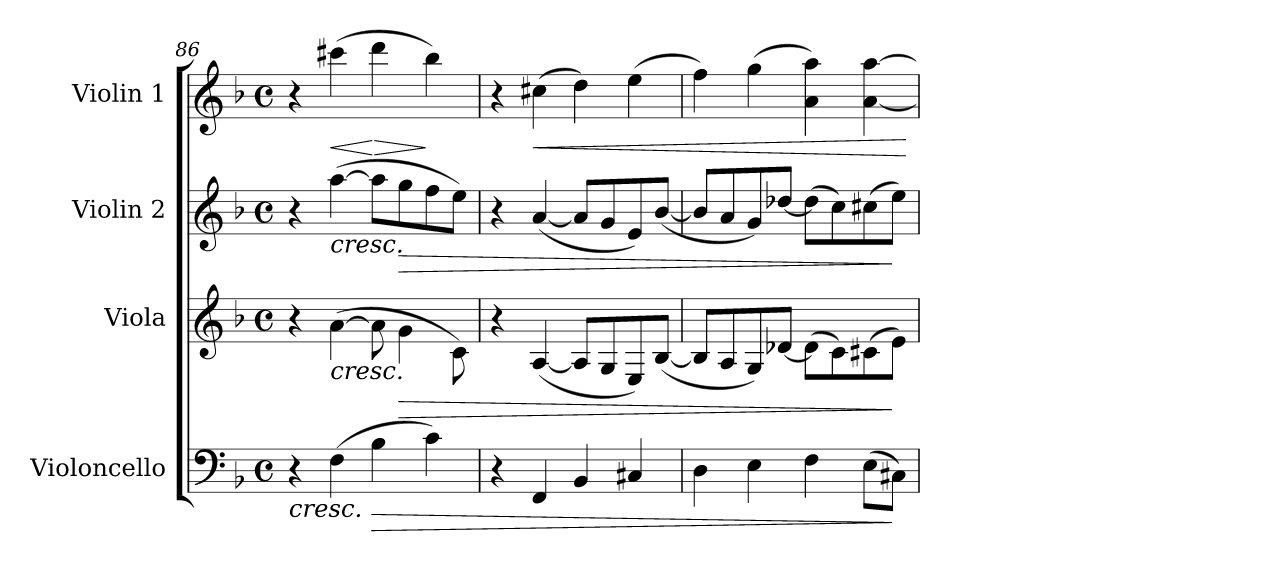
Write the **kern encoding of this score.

**kern	**dynam	**kern	**dynam	**kern	**dynam	**kern	**dynam
*part4	*part4	*part3	*part3	*part2	*part2	*part1	*part1
*staff4	*staff4	*staff3	*staff3	*staff2	*staff2	*staff1	*staff1
*I"Violoncello	*	*I"Viola	*	*I"Violin 2	*	*I"Violin 1	*
*I'Vc	*	*I'Vla	*	*I'Vln	*	*I'Vln	*
*clefF4	*	*clefG2	*	*clefG2	*	*clefG2	*
*k[b-]	*	*k[b-]	*	*k[b-]	*	*k[b-]	*
*M4/4	*	*M4/4	*	*M4/4	*	*M4/4	*
*met(c)	*	*met(c)	*	*met(c)	*	*met(c)	*
=86	=86	=86	=86	=86	=86	=86	=86
!	!LO:HP:b	!	!	!	!	!	!
4r	<	4r	.	4r	.	4r	.
!	!	!	!LO:HP:b	!	!LO:HP:b	!	!LO:HP:b
(4F\	.	([4a\	<	([4aa\	<	(4ccc#X\	<
!	!LO:HP:b	!	!	!	!	!	!LO:HP:n=1:b
4B-\	>	8a\]	.	8aa\L]	.	4ddd\	[ >
!	!	!	!LO:HP:b	!	!LO:HP:b	!	!
.	.	4g\	>	8gg\	>	.	.
4c\)	[	.	.	8ff\	.	4bb-\)	]
.	.	8c\)	.	8ee\J)	.	.	.
.	.	.	[	.	[	.	.
!!LO:PB:g=z
=87	=87	=87	=87	=87	=87	=87	=87
4r	.	4r	.	4r	.	4r	.
!	!	!	!	!	!	!	!LO:HP:b
4FF/	.	([4A/	.	([4a/	.	(4cc#X\	<
4BB-/	.	8A/L]	.	8a/L]	.	4dd\)	.
.	.	8G/	.	8g/	.	.	.
4C#X/	.	8E/)	.	8e/)	.	(4ee\	.
.	.	([8B-/J	.	([8b-/J	.	.	.
!!LO:LB:g=z
=88	=88	=88	=88	=88	=88	=88	=88
4D\	.	8B-/L]	.	8b-/L]	.	4ff\)	.
.	.	8A/	.	8a/	.	.	.
4E\	.	8G/)	.	8g/)	.	(4gg\	.
.	.	[8d-X/J	.	[8dd-X/J	.	.	.
4F\	.	(8d-\L]	.	(8dd-\L]	.	4a\ 4aa\)	.
.	.	8c\)	.	8cc\)	.	.	.
(8E\L	.	(8c#X\	.	(8cc#X\	.	[4a\ [4aa\	.
8C#X\J)	]	8e\J)	]	8ee\J)	]	.	.
.	.	.	.	.	.	.	[
=	=	=	=	=	=	=	=
*-	*-	*-	*-	*-	*-	*-	*-
